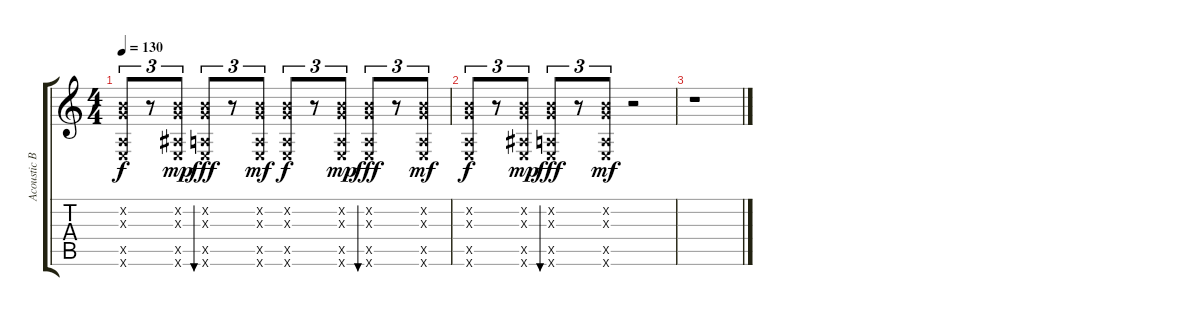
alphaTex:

\track ("Acoustic Background" "Acoustic B") {instrument acousticguitarsteel}
\staff {score tabs}
\tuning (E4 B3 G3 D3 A2 E2) {hide}
\ts (4 4)
\tempo 130
\clef g2
\ks c
(0.2{x} 0.3{x} 0.5{x} 0.6{x}).8{tu (3 2) dy f} r.8{tu (3 2)} (0.2{x} 0.3{x} 1.5{x} 0.6{x}).8{tu (3 2) dy mp} (0.2{x} 0.3{x} 0.5{x} 0.6{x}).8{tu (3 2) bu 120 dy fff} r.8{tu (3 2)} (0.2{x} 0.3{x} 0.5{x} 0.6{x}).8{tu (3 2) dy mf} (0.2{x} 0.3{x} 0.5{x} 0.6{x}).8{tu (3 2) dy f} r.8{tu (3 2)} (0.2{x} 0.3{x} 0.5{x} 0.6{x}).8{tu (3 2) dy mp} (0.2{x} 0.3{x} 0.5{x} 0.6{x}).8{tu (3 2) bu 120 dy fff} r.8{tu (3 2)} (0.2{x} 0.3{x} 0.5{x} 0.6{x}).8{tu (3 2) dy mf} |
(0.2{x} 0.3{x} 0.5{x} 0.6{x}).8{tu (3 2) dy f} r.8{tu (3 2)} (0.2{x} 0.3{x} 1.5{x} 0.6{x}).8{tu (3 2) dy mp} (0.2{x} 0.3{x} 0.5{x} 0.6{x}).8{tu (3 2) bu 120 dy fff} r.8{tu (3 2)} (0.2{x} 0.3{x} 0.5{x} 0.6{x}).8{tu (3 2) dy mf} r.2 |
r.1
